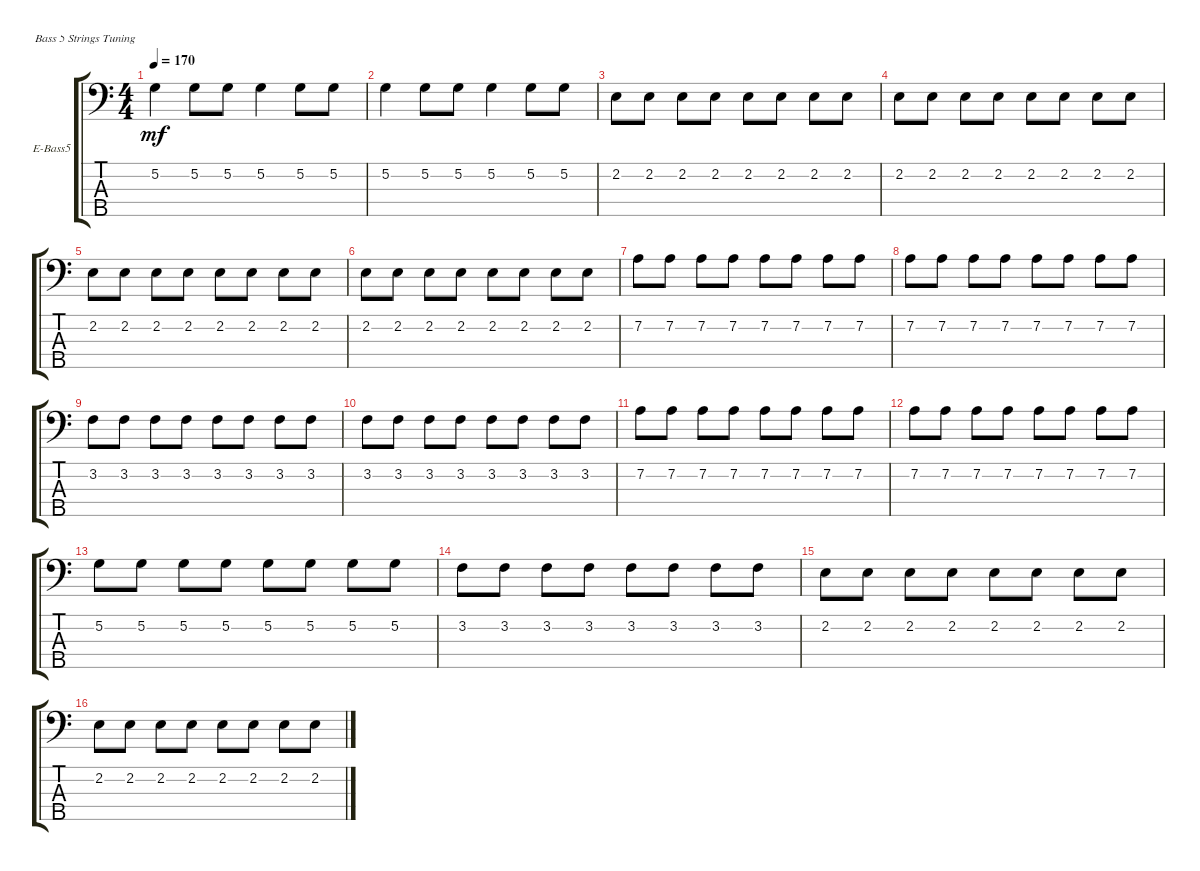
\defaultSystemsLayout 4
\bracketExtendMode groupsimilarinstruments
\firstSystemTrackNameOrientation horizontal
\otherSystemsTrackNameOrientation horizontal
\track ("Electric Bass" "E-Bass5") {instrument electricbassfinger}
\staff {score tabs}
\tuning (G2 D2 A1 E1 B0)
\ts (4 4)
\tempo 170
\clef f4
\scale
0.333333
\ks c
5.2.4{dy mf} 5.2.8 5.2.8 5.2.4 5.2.8 5.2.8 |
\scale
0.333333 5.2.4 5.2.8 5.2.8 5.2.4 5.2.8 5.2.8 |
2.2.8 2.2.8 2.2.8 2.2.8 2.2.8 2.2.8 2.2.8 2.2.8 |
2.2.8 2.2.8 2.2.8 2.2.8 2.2.8 2.2.8 2.2.8 2.2.8 |
2.2.8 2.2.8 2.2.8 2.2.8 2.2.8 2.2.8 2.2.8 2.2.8 |
2.2.8 2.2.8 2.2.8 2.2.8 2.2.8 2.2.8 2.2.8 2.2.8 |
7.2.8 7.2.8 7.2.8 7.2.8 7.2.8 7.2.8 7.2.8 7.2.8 |
7.2.8 7.2.8 7.2.8 7.2.8 7.2.8 7.2.8 7.2.8 7.2.8 |
3.2.8 3.2.8 3.2.8 3.2.8 3.2.8 3.2.8 3.2.8 3.2.8 |
3.2.8 3.2.8 3.2.8 3.2.8 3.2.8 3.2.8 3.2.8 3.2.8 |
7.2.8 7.2.8 7.2.8 7.2.8 7.2.8 7.2.8 7.2.8 7.2.8 |
7.2.8 7.2.8 7.2.8 7.2.8 7.2.8 7.2.8 7.2.8 7.2.8 |
5.2.8 5.2.8 5.2.8 5.2.8 5.2.8 5.2.8 5.2.8 5.2.8 |
3.2.8 3.2.8 3.2.8 3.2.8 3.2.8 3.2.8 3.2.8 3.2.8 |
2.2.8 2.2.8 2.2.8 2.2.8 2.2.8 2.2.8 2.2.8 2.2.8 |
2.2.8 2.2.8 2.2.8 2.2.8 2.2.8 2.2.8 2.2.8 2.2.8
